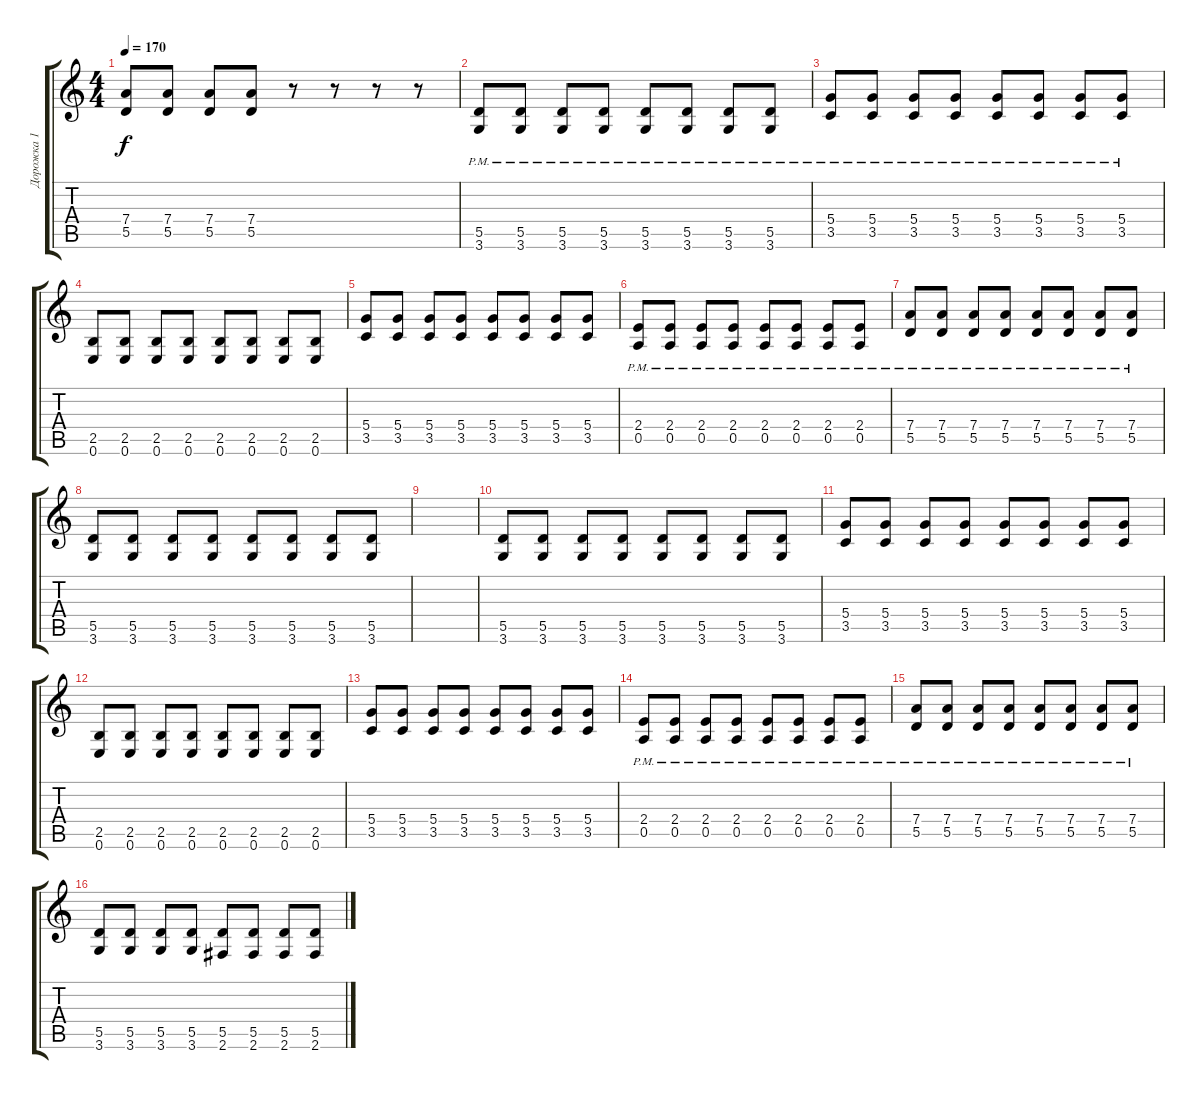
\track ("Дорожка 1" "Дорожка 1") {instrument distortionguitar}
\staff {score tabs}
\tuning (E4 B3 G3 D3 A2 E2) {hide}
\ts (4 4)
\tempo 170
\clef g2
\ks c
(7.4 5.5).8{dy f} (7.4 5.5).8 (7.4 5.5).8 (7.4 5.5).8 r.8 r.8 r.8 r.8 |
(5.5{pm} 3.6{pm}).8 (5.5{pm} 3.6{pm}).8 (5.5{pm} 3.6{pm}).8 (5.5{pm} 3.6{pm}).8 (5.5{pm} 3.6{pm}).8 (5.5{pm} 3.6{pm}).8 (5.5{pm} 3.6{pm}).8 (5.5{pm} 3.6{pm}).8 |
(5.4{pm} 3.5{pm}).8 (5.4{pm} 3.5{pm}).8 (5.4{pm} 3.5{pm}).8 (5.4{pm} 3.5{pm}).8 (5.4{pm} 3.5{pm}).8 (5.4{pm} 3.5{pm}).8 (5.4{pm} 3.5{pm}).8 (5.4{pm} 3.5{pm}).8 |
(2.5 0.6).8 (2.5 0.6).8 (2.5 0.6).8 (2.5 0.6).8 (2.5 0.6).8 (2.5 0.6).8 (2.5 0.6).8 (2.5 0.6).8 |
(5.4 3.5).8 (5.4 3.5).8 (5.4 3.5).8 (5.4 3.5).8 (5.4 3.5).8 (5.4 3.5).8 (5.4 3.5).8 (5.4 3.5).8 |
(2.4{pm} 0.5{pm}).8 (2.4{pm} 0.5{pm}).8 (2.4{pm} 0.5{pm}).8 (2.4{pm} 0.5{pm}).8 (2.4{pm} 0.5{pm}).8 (2.4{pm} 0.5{pm}).8 (2.4{pm} 0.5{pm}).8 (2.4{pm} 0.5{pm}).8 |
(7.4{pm} 5.5{pm}).8 (7.4{pm} 5.5{pm}).8 (7.4{pm} 5.5{pm}).8 (7.4{pm} 5.5{pm}).8 (7.4{pm} 5.5{pm}).8 (7.4{pm} 5.5{pm}).8 (7.4{pm} 5.5{pm}).8 (7.4{pm} 5.5{pm}).8 |
(5.5 3.6).8 (5.5 3.6).8 (5.5 3.6).8 (5.5 3.6).8 (5.5 3.6).8 (5.5 3.6).8 (5.5 3.6).8 (5.5 3.6).8 |
|
(5.5 3.6).8 (5.5 3.6).8 (5.5 3.6).8 (5.5 3.6).8 (5.5 3.6).8 (5.5 3.6).8 (5.5 3.6).8 (5.5 3.6).8 |
(5.4 3.5).8 (5.4 3.5).8 (5.4 3.5).8 (5.4 3.5).8 (5.4 3.5).8 (5.4 3.5).8 (5.4 3.5).8 (5.4 3.5).8 |
(2.5 0.6).8 (2.5 0.6).8 (2.5 0.6).8 (2.5 0.6).8 (2.5 0.6).8 (2.5 0.6).8 (2.5 0.6).8 (2.5 0.6).8 |
(5.4 3.5).8 (5.4 3.5).8 (5.4 3.5).8 (5.4 3.5).8 (5.4 3.5).8 (5.4 3.5).8 (5.4 3.5).8 (5.4 3.5).8 |
(2.4{pm} 0.5{pm}).8 (2.4{pm} 0.5{pm}).8 (2.4{pm} 0.5{pm}).8 (2.4{pm} 0.5{pm}).8 (2.4{pm} 0.5{pm}).8 (2.4{pm} 0.5{pm}).8 (2.4{pm} 0.5{pm}).8 (2.4{pm} 0.5{pm}).8 |
(7.4{pm} 5.5{pm}).8 (7.4{pm} 5.5{pm}).8 (7.4{pm} 5.5{pm}).8 (7.4{pm} 5.5{pm}).8 (7.4{pm} 5.5{pm}).8 (7.4{pm} 5.5{pm}).8 (7.4{pm} 5.5{pm}).8 (7.4{pm} 5.5{pm}).8 |
(5.5 3.6).8 (5.5 3.6).8 (5.5 3.6).8 (5.5 3.6).8 (5.5 2.6).8 (5.5 2.6).8 (5.5 2.6).8 (5.5 2.6).8
